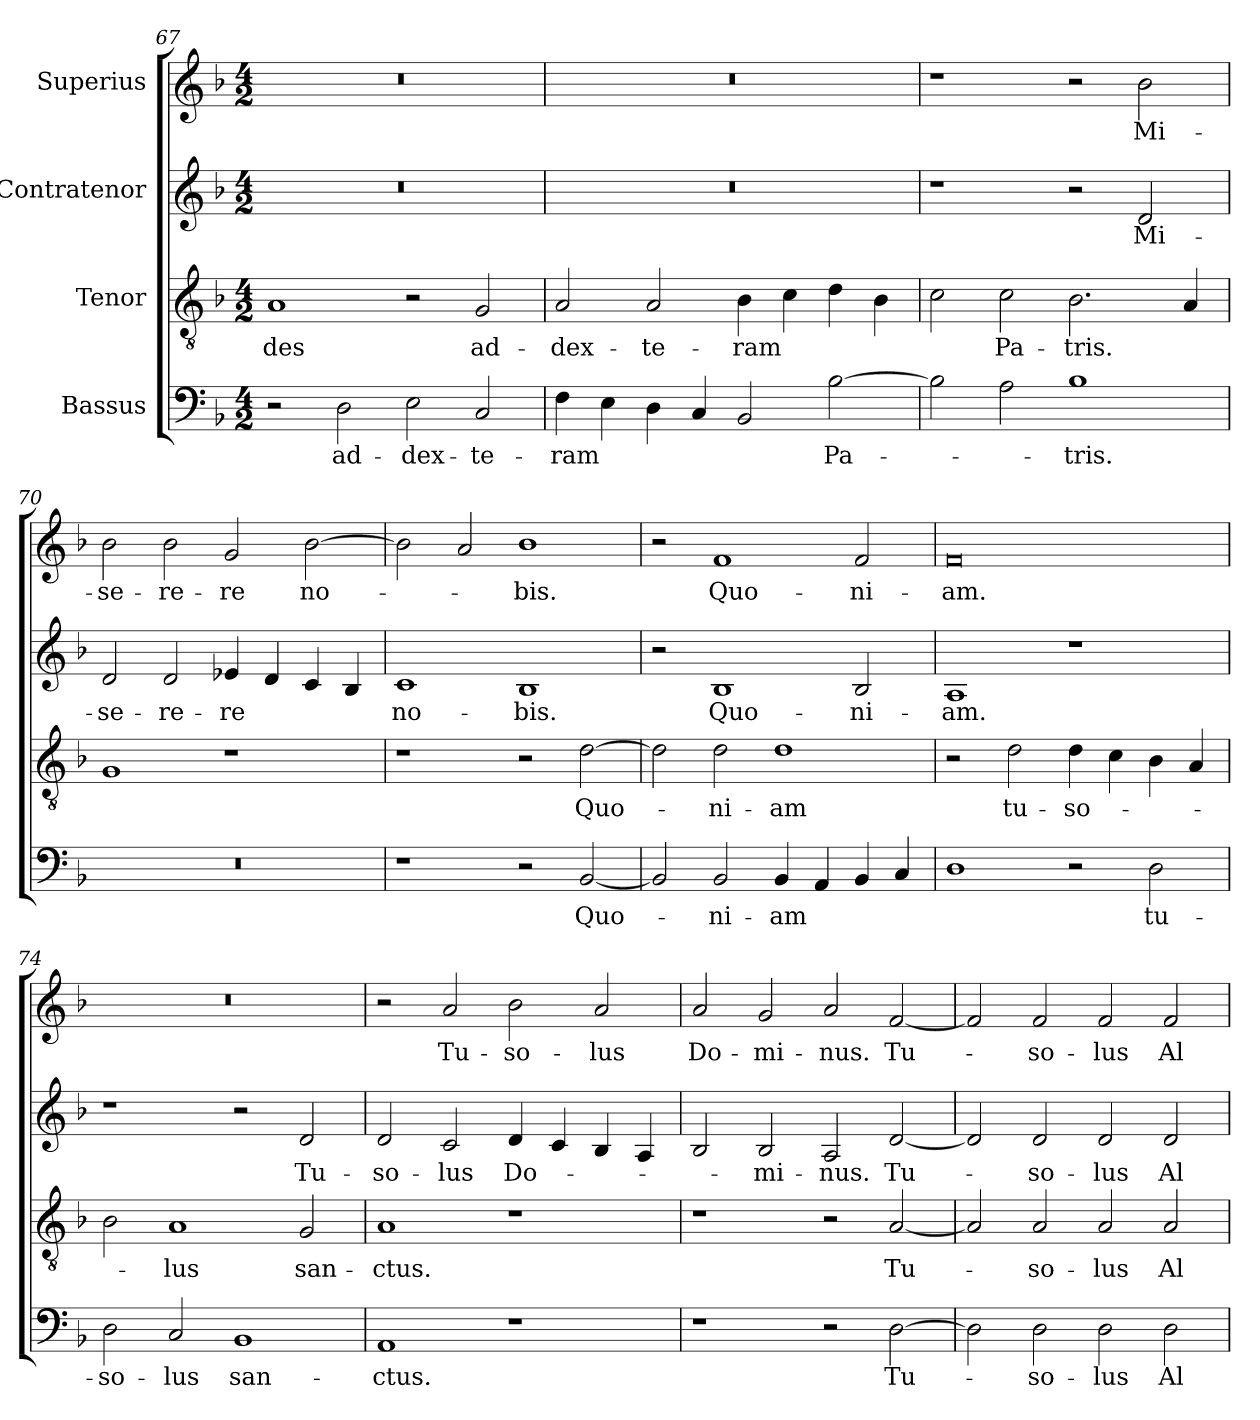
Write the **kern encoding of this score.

**kern	**text	**kern	**text	**kern	**text	**kern	**text
*part4	*part4	*part3	*part3	*part2	*part2	*part1	*part1
*staff4	*staff4	*staff3	*staff3	*staff2	*staff2	*staff1	*staff1
*I"Bassus	*	*I"Tenor	*	*I"Contratenor	*	*I"Superius	*
*clefF4	*	*clefGv2	*	*clefG2	*	*clefG2	*
*k[b-]	*	*k[b-]	*	*k[b-]	*	*k[b-]	*
*M4/2	*	*M4/2	*	*M4/2	*	*M4/2	*
=67	=67	=67	=67	=67	=67	=67	=67
2r	.	1A/	-des	0r	.	0r	.
2D\	ad-	.	.	.	.	.	.
2E\	dex-	2r	.	.	.	.	.
2C/	-te-	2G/	ad-	.	.	.	.
=68	=68	=68	=68	=68	=68	=68	=68
4F\	-ram	2A/	dex-	0r	.	0r	.
4E\	.	.	.	.	.	.	.
4D\	.	2A/	-te-	.	.	.	.
4C/	.	.	.	.	.	.	.
2BB-/	.	4B-\	-ram	.	.	.	.
.	.	4c\	.	.	.	.	.
[2B-\	Pa-	4d\	.	.	.	.	.
.	.	4B-\	.	.	.	.	.
=69	=69	=69	=69	=69	=69	=69	=69
2B-\]	.	2c\	.	1r	.	1r	.
2A\	.	2c\	Pa-	.	.	.	.
1B-\	-tris.	2.B-\	-tris.	2r	.	2r	.
.	.	.	.	2d/	Mi-	2b-\	Mi-
.	.	4A/	.	.	.	.	.
=70	=70	=70	=70	=70	=70	=70	=70
0r	.	1G/	.	2d/	-se-	2b-\	-se-
.	.	.	.	2d/	-re-	2b-\	-re-
.	.	1r	.	4e-X/	-re	2g/	-re
.	.	.	.	4d/	.	.	.
.	.	.	.	4c/	.	[2b-\	no-
.	.	.	.	4B-/	.	.	.
=71	=71	=71	=71	=71	=71	=71	=71
1r	.	1r	.	1c/	no-	2b-\]	.
.	.	.	.	.	.	2a/	.
2r	.	2r	.	1B-/	-bis.	1b-\	-bis.
[2BB-/	Quo-	[2d\	Quo-	.	.	.	.
=72	=72	=72	=72	=72	=72	=72	=72
2BB-/]	.	2d\]	.	2r	.	2r	.
2BB-/	-ni-	2d\	-ni-	1B-/	Quo-	1f/	Quo-
4BB-/	-am	1d\	-am	.	.	.	.
4AA/	.	.	.	.	.	.	.
4BB-/	.	.	.	2B-/	-ni-	2f/	-ni-
4C/	.	.	.	.	.	.	.
=73	=73	=73	=73	=73	=73	=73	=73
1D\	.	2r	.	1A/	-am.	0f/	-am.
.	.	2d\	tu-	.	.	.	.
2r	.	4d\	so-	1r	.	.	.
.	.	4c\	.	.	.	.	.
2D\	tu-	4B-\	.	.	.	.	.
.	.	4A/	.	.	.	.	.
=74	=74	=74	=74	=74	=74	=74	=74
2D\	so-	2B-\	.	1r	.	0r	.
2C/	-lus	1A/	-lus	.	.	.	.
1BB-/	san-	.	.	2r	.	.	.
.	.	2G/	san-	2d/	Tu-	.	.
=75	=75	=75	=75	=75	=75	=75	=75
1AA/	-ctus.	1A/	-ctus.	2d/	-so-	2r	.
.	.	.	.	2c/	-lus	2a/	Tu-
1r	.	1r	.	4d/	Do-	2b-\	so-
.	.	.	.	4c/	.	.	.
.	.	.	.	4B-/	.	2a/	-lus
.	.	.	.	4A/	.	.	.
=76	=76	=76	=76	=76	=76	=76	=76
1r	.	1r	.	2B-/	.	2a/	Do-
.	.	.	.	2B-/	-mi-	2g/	-mi-
2r	.	2r	.	2A/	-nus.	2a/	-nus.
[2D\	Tu-	[2A/	Tu-	[2d/	Tu-	[2f/	Tu-
=77	=77	=77	=77	=77	=77	=77	=77
2D\]	.	2A/]	.	2d/]	.	2f/]	.
2D\	so-	2A/	so-	2d/	so-	2f/	so-
2D\	-lus	2A/	-lus	2d/	-lus	2f/	-lus
2D\	Al-	2A/	Al-	2d/	Al-	2f/	Al-
=	=	=	=	=	=	=	=
*-	*-	*-	*-	*-	*-	*-	*-
